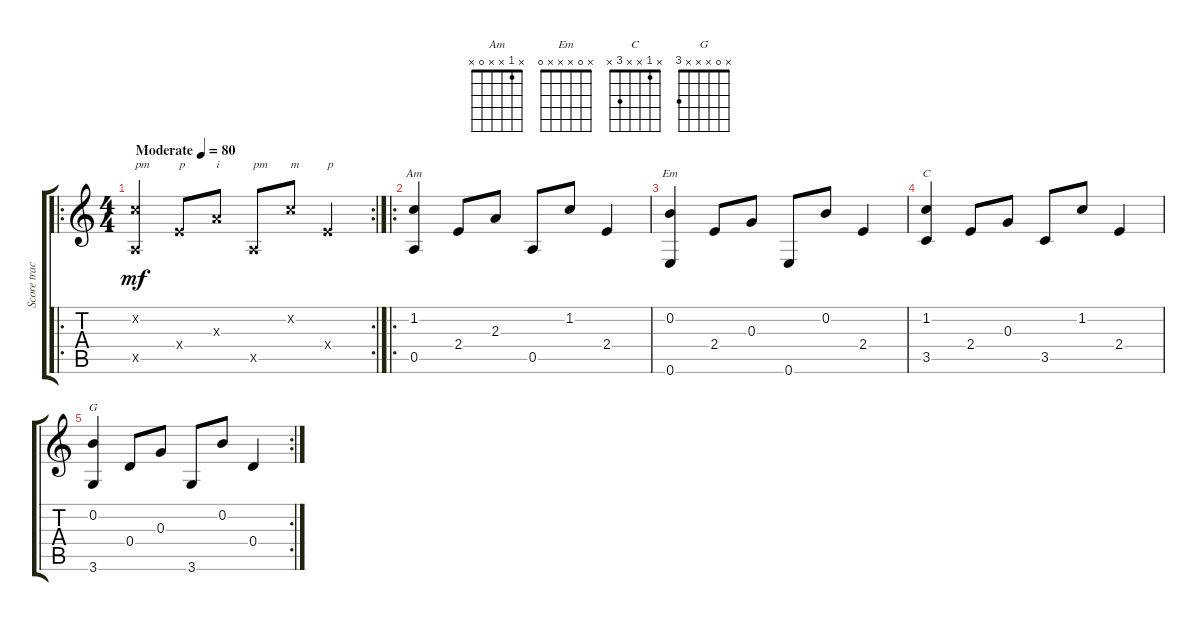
\track ("Score track 1" "Score trac") {instrument acousticguitarsteel}
\staff {score tabs}
\tuning (E4 B3 G3 D3 A2 E2) {hide}
\chord ("Am" x 1 x x 0 x)
\chord ("Em" x 0 x x x 0)
\chord ("C" x 1 x x 3 x)
\chord ("G" x 0 x x x 3)
\ro
\rc 2
\ts (4 4)
\tempo (80 "Moderate")
\clef g2
\ks c
(1.2{x} 0.5{x}).4{txt "pm" dy mf instrument acousticguitarsteel} 2.4{x}.8{txt "p"} 2.3{x}.8{txt "i"} 0.5{x}.8{txt "pm"} 1.2{x}.8{txt "m"} 2.4{x}.4{txt "p"} |
\ro
(1.2 0.5).4{ch "Am"} 2.4.8 2.3.8 0.5.8 1.2.8 2.4.4 |
(0.2 0.6).4{ch "Em"} 2.4.8 0.3.8 0.6.8 0.2.8 2.4.4 |
(1.2 3.5).4{ch "C"} 2.4.8 0.3.8 3.5.8 1.2.8 2.4.4 |
\rc 2
(0.2 3.6).4{ch "G"} 0.4.8 0.3.8 3.6.8 0.2.8 0.4.4
